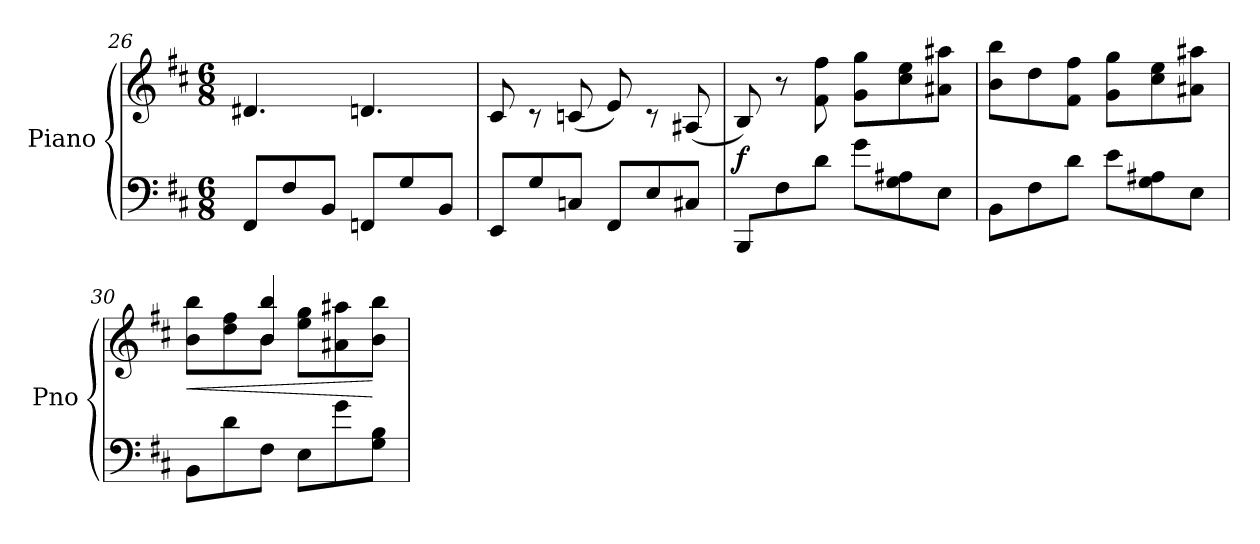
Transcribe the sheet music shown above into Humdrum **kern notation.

**kern	**kern	**dynam
*part1	*part1	*part1
*staff2	*staff1	*staff1/2
*I"Piano	*	*
*I'Pno	*	*
*clefF4	*clefG2	*
*k[f#c#]	*k[f#c#]	*
*M6/8	*M6/8	*
=26	=26	=26
8FF#/L	4.d#X/	.
8F#/	.	.
8BB/J	.	.
8FFn/L	4.dn/	.
8G/	.	.
8BB/J	.	.
!!LO:LB:g=z
=27	=27	=27
*	*^	*
8EE/L	8ryy	8c#/	.
8G/	8rc	8ryy	.
8Cn/J	8ryy	(8cn/	.
8FF#/L	8ryy	8e/)	.
8E/	8rc	8ryy	.
8C#X/J	8ryy	(8A#X/	.
!!LO:LB:g=z
=28	=28	=28	=28
!	!	!	!LO:DY:b
*	*v	*v	*
8BBB/L	8B/)	f
8F#\	8r	.
8d\J	8f#\ 8ff#\	.
8g\L	8g\ 8gg\L	.
8G\ 8A#X\	8cc#\ 8ee\	.
8E\J	8a#X\ 8aa#X\J	.
=29	=29	=29
8BB\L	8b\ 8bb\L	.
8F#\	8dd\	.
8d\J	8f#\ 8ff#\J	.
8e\L	8g\ 8gg\L	.
8G\ 8A#X\	8cc#\ 8ee\	.
8E\J	8a#X\ 8aa#X\J	.
=30	=30	=30
!	!	!LO:HP:b
*	*^	*
8BB\L	8b\ 8bb\L	4ryy	<
8d\	8dd\ 8ff#\	.	.
8F#\J	8b\J	4b/ 4bb/	.
8E\L	8ee\ 8gg\L	.	.
8g\	8a#X\ 8aa#X\	4ryy	.
8G\ 8B\J	8b\ 8bb\J	.	[
*	*v	*v	*
=	=	=
*-	*-	*-
